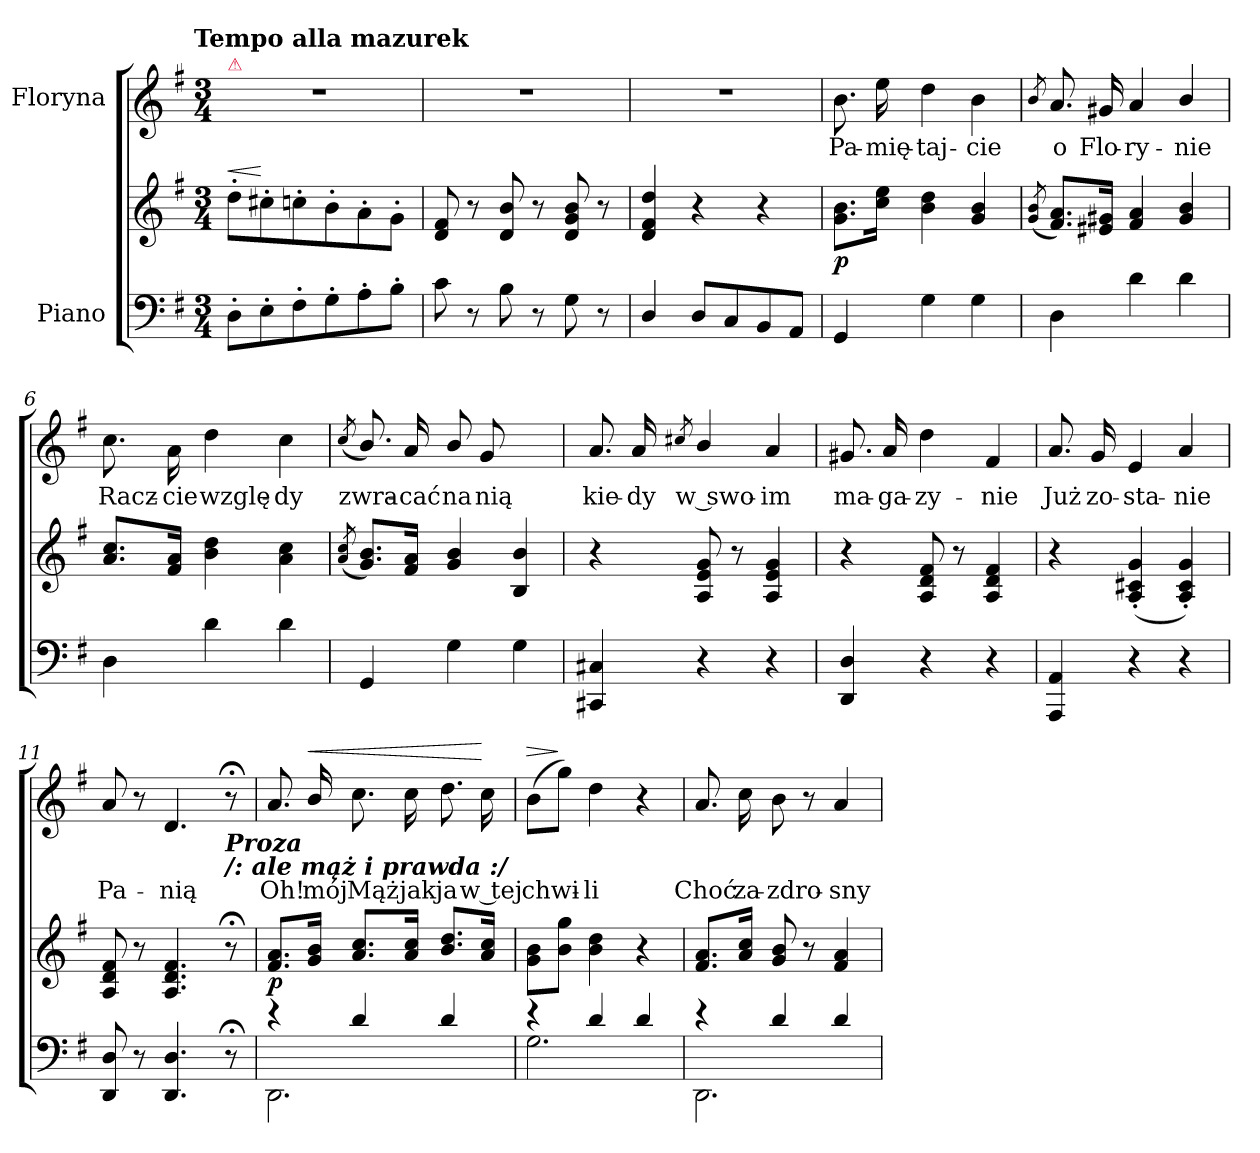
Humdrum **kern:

**kern	**kern	**dynam	**kern	**text	**dynam
*part2	*part2	*part2	*part1	*part1	*part1
*staff3	*staff2	*staff2/3	*staff1	*staff1	*staff1
*I"Piano	*	*	*I"Floryna	*	*
*clefF4	*clefG2	*	*clefG2	*	*
*k[f#]	*k[f#]	*	*k[f#]	*	*
!!LO:TX:omd:t=Tempo alla mazurek
*M3/4	*M3/4	*	*M3/4	*	*
=1	=1	=1	=1	=1	=1
!	!	!	!LO:TX:a:color=crimson:t=⚠	!	!
!	!	!LO:HP:a	!	!	!
8D'\L	8dd'\L	<	2.r	.	.
8E'\	8cc#X'\	[	.	.	.
8F#'\	8ccn'\	.	.	.	.
8G'\	8b'\	.	.	.	.
8A'\	8a'\	.	.	.	.
8B'\J	8g'\J	.	.	.	.
=2	=2	=2	=2	=2	=2
8c\	8d/ 8f#/	.	2.r	.	.
8r	8r	.	.	.	.
8B\	8d/ 8b/	.	.	.	.
8r	8r	.	.	.	.
8G\	8d/ 8g/ 8b/	.	.	.	.
8r	8r	.	.	.	.
=3	=3	=3	=3	=3	=3
4D/	4d/ 4f#/ 4dd/	.	2.r	.	.
8D/L	4r	.	.	.	.
8C/	.	.	.	.	.
8BB/	4r	.	.	.	.
8AA/J	.	.	.	.	.
=4	=4	=4	=4	=4	=4
4GG/	8.g\ 8.b\L	p	8.b\	Pa-	.
.	16cc\ 16ee\Jk	.	16ee\	-mię-	.
4G\	4b\ 4dd\	.	4dd\	-taj-	.
4G\	4g/ 4b/	.	4b\	-cie	.
=5	=5	=5	=5	=5	=5
.	(8qg/ 8qb/	.	8qb/	.	.
4D\	8.f#/ 8.a/L)	.	8.a/	o	.
.	16e#X/ 16g#X/Jk	.	16g#X/	Flo-	.
4d\	4f#/ 4a/	.	4a/	-ry-	.
4d\	4g#/ 4b/	.	4b/	-nie	.
=6	=6	=6	=6	=6	=6
4D\	8.a/ 8.cc/L	.	8.cc\	Racz-	.
.	16f#/ 16a/Jk	.	16a\	-cie	.
4d\	4b\ 4dd\	.	4dd\	wzglę-	.
4d\	4a\ 4cc\	.	4cc\	-dy	.
=7	=7	=7	=7	=7	=7
.	(8qa/ 8qcc/	.	(8qcc/	.	.
4GG/	8.g/ 8.b/L)	.	8.b/)	zwra-	.
.	16f#/ 16a/Jk	.	16a/	-cać	.
4G\	4g/ 4b/	.	8b/	na	.
.	.	.	8g/	nią	.
4G\	4B/ 4b/	.	4ryy	.	.
=8	=8	=8	=8	=8	=8
4CC#X/ 4C#X/	4r	.	8.a/	kie-	.
.	.	.	16a/	-dy	.
.	.	.	8qcc#X/	.	.
4r	8A/ 8e/ 8g/	.	4b/	w swo-	.
.	8r	.	.	.	.
4r	4A/ 4e/ 4g/	.	4a/	-im	.
=9	=9	=9	=9	=9	=9
4DD/ 4D/	4r	.	8.g#X/	ma-	.
.	.	.	16a/	-ga-	.
4r	8A/ 8d/ 8f#/	.	4dd\	-zy-	.
.	8r	.	.	.	.
4r	4A/ 4d/ 4f#/	.	4f#/	-nie	.
=10	=10	=10	=10	=10	=10
4AAA/ 4AA/	4r	.	8.a/	Już	.
.	.	.	16g/	zo-	.
4r	(4A'/ 4c#X'/ 4g'/	.	4e/	-sta-	.
4r	4A'/ 4c#'/ 4g'/)	.	4a/	-nie	.
=11	=11	=11	=11	=11	=11
8DD/ 8D/	8A/ 8d/ 8f#/	.	8a/	Pa-	.
8r	8r	.	8r	.	.
4.DD/ 4.D/	4.A/ 4.d/ 4.f#/	.	4.d/	-nią	.
!	!	!	!LO:TX:b:Bi:t=Proza \n/&colon; ale mąż i prawda &colon;/	!	!
8r;<	8r;<	.	8r;<	.	.
=12	=12	=12	=12	=12	=12
*^	*	*	*	*	*
4r	2.DD\	8.f#/ 8.a/L	p	8.a/	Oh!	.
!	!	!	!	!	!	!LO:HP:a
.	.	16g/ 16b/Jk	.	16b/	mój	<
4d/	.	8.a/ 8.cc/L	.	8.cc\	Mąż	.
.	.	16a/ 16cc/Jk	.	16cc\	jak	.
4d/	.	8.b/ 8.dd/L	.	8.dd\	ja	.
.	.	16a/ 16cc/Jk	.	16cc\	w tej	[
=13	=13	=13	=13	=13	=13	=13
!	!	!	!	!	!	!LO:HP:a
4r	2.G\	8g\ 8b\L	.	(8b\L	chwi-	>
.	.	8b\ 8gg\J	.	8gg\J)	.	]
4d/	.	4b\ 4dd\	.	4dd\	-li	.
4d/	.	4r	.	4r	.	.
=14	=14	=14	=14	=14	=14	=14
4r	2.DD\	8.f#/ 8.a/L	.	8.a/	Choć	.
.	.	16a/ 16cc/Jk	.	16cc\	za-	.
4d/	.	8g/ 8b/	.	8b\	-zdro-	.
.	.	8r	.	8r	.	.
4d/	.	4f#/ 4a/	.	4a/	-sny	.
*v	*v	*	*	*	*	*
=	=	=	=	=	=
*-	*-	*-	*-	*-	*-
